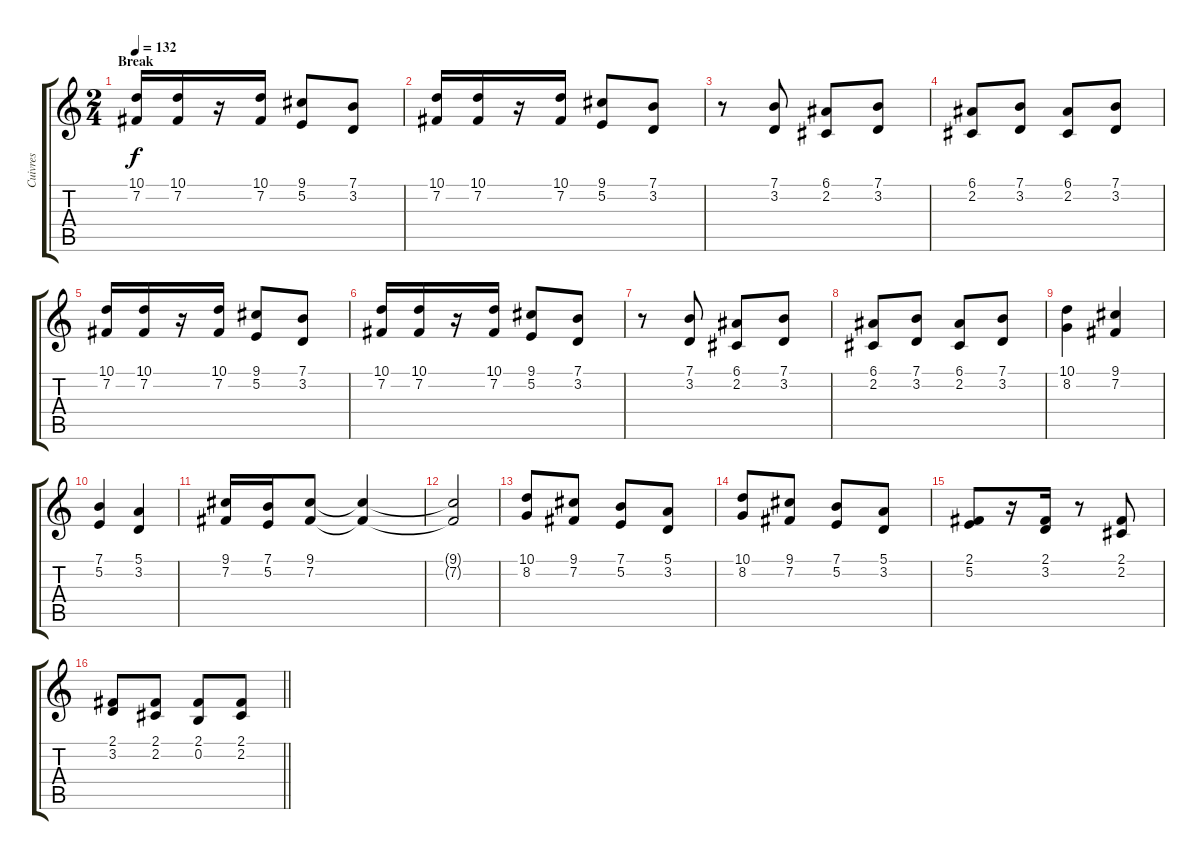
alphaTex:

\track ("Cuivres" "Cuivres") {instrument brasssection}
\staff {score tabs}
\tuning (E4 B3 G3 D3 A2 E2) {hide}
\ts (2 4)
\section ("" "Break")
\tempo 132
\clef g2
\ks c
(10.1 7.2).16{dy f} (10.1 7.2).16 r.16 (10.1 7.2).16 (9.1 5.2).8 (7.1 3.2).8 |
(10.1 7.2).16 (10.1 7.2).16 r.16 (10.1 7.2).16 (9.1 5.2).8 (7.1 3.2).8 |
r.8 (7.1 3.2).8 (6.1 2.2).8 (7.1 3.2).8 |
(6.1 2.2).8 (7.1 3.2).8 (6.1 2.2).8 (7.1 3.2).8 |
(10.1 7.2).16 (10.1 7.2).16 r.16 (10.1 7.2).16 (9.1 5.2).8 (7.1 3.2).8 |
(10.1 7.2).16 (10.1 7.2).16 r.16 (10.1 7.2).16 (9.1 5.2).8 (7.1 3.2).8 |
r.8 (7.1 3.2).8 (6.1 2.2).8 (7.1 3.2).8 |
(6.1 2.2).8 (7.1 3.2).8 (6.1 2.2).8 (7.1 3.2).8 |
(10.1 8.2).4 (9.1 7.2).4 |
(7.1 5.2).4 (5.1 3.2).4 |
(9.1 7.2).16 (7.1 5.2).16 (9.1 7.2).8 (9.1{t} 7.2{t}).4 |
(9.1{t} 7.2{t}).2 |
(10.1 8.2).8 (9.1 7.2).8 (7.1 5.2).8 (5.1 3.2).8 |
(10.1 8.2).8 (9.1 7.2).8 (7.1 5.2).8 (5.1 3.2).8 |
(2.1 5.2).8 r.16 (2.1 3.2).16 r.8 (2.1 2.2).8 |
\barLineRight lightlight
(2.1 3.2).8 (2.1 2.2).8 (2.1 0.2).8 (2.1 2.2).8
